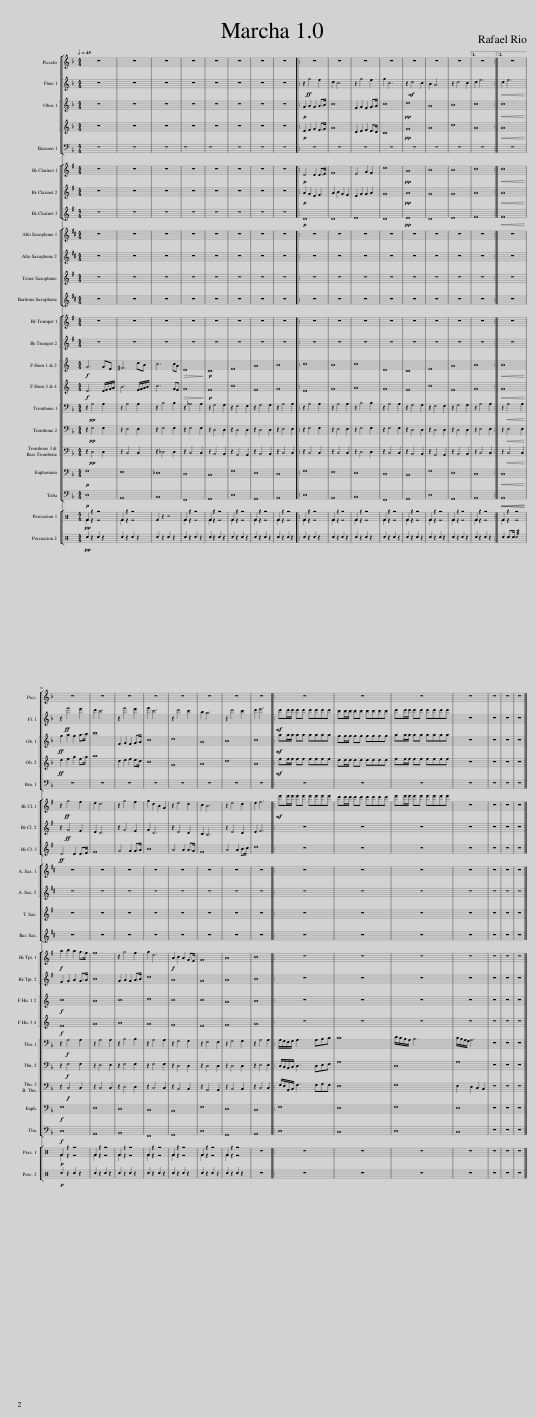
X:1
%%score [ [ 1 ] [ 2 3 ] [ ] ] [ [ 4 5 6 ] ] [ [ ] ] [ [ 7 8 ] [ 9 10 ] [ 11 12 13 ] 14 15 ] [ ( 16 17 ) 18 ]
L:1/8
Q:1/2=45
M:4/4
I:linebreak $
K:F
V:1 treble
V:2 treble
V:3 treble
V:4 treble transpose=-2
V:5 treble transpose=-2
V:6 treble transpose=-2
V:7 treble transpose=-2
V:8 treble transpose=-2
V:9 treble transpose=-7
V:10 treble transpose=-7
V:11 bass
V:12 bass
V:13 bass
V:14 bass
V:15 bass
V:16 perc
K:none
V:17 perc
K:none
V:18 perc
K:none
V:1
 z8 | z8 | z8 | z8 | z8 | %5
 z8 | z8 | z8 |: z2!ff! f4 e2 | d2 c6 | %10
 z2 f4 e2 | f2 c6 | z2!mf! d4 c2 | B2 A6 | z2 d4 c2 |1 %15
 d2 e6 :|2!<(! d2 e6!<)! ||$ z2!ff! f'4 e'2 | d'2 c'6 | z2 f'4 e'2 | %20
 f'2 c'6 | z2 d'4 c'2 | b2 a6 | z2 d'4 c'2 | d'2 e'6 |: %25
!mf! d'd'/d'/ d'd' d'd'd'd' | c'c'/c'/ c'c' c'c'c'c' | d'd'/d'/ d'd' d'd'd'd' | z8 | z8 | %30
 z8 | z8 |] %32
V:2
 z8 | z8 | z8 | z8 | z8 | %5
 z8 | z8 | z8 |:!p! G2 A2 G2 A>B | c8 | %10
 F2 G2 F2 G>A | c8 |!pp! d8 | A8 | B8 |1 %15
 c8 :|2!<(! c8!<)! ||$!ff! g2 a2 g2 a>b | c'8 | F2 G2 F2 G>A | %20
 c8 | d8 | A8 | B8 | c8 |: %25
!mf! aa/a/ aa aaaa | gg/g/ gg gggg | aa/a/ aa aaaa | z8 | z8 | %30
 z8 | z8 |] %32
V:3
 z8 | z8 | z8 | z8 | z8 | %5
 z8 | z8 | z8 |:!p! E2 F2 G2 F>G | A8 | %10
 D2 E2 F2 E>D | C8 |!pp! G8 | A8 | d8 |1 %15
 A8 :|2!<(! A8!<)! ||$!ff! e2 f2 g2 f>g | a8 | d2 e2 f2 e>d | %20
 c8 | G8 | A8 | d8 | A8 |: %25
!mf! ff/f/ ff ffff | ee/e/ ee eeee | ff/f/ ff ffff | z8 | z8 | %30
 z8 | z8 |] %32
V:4
[K:G] z8 | z8 | z8 | z8 | z8 | %5
 z8 | z8 | z8 |:!p! D4 D2 D>E | F8 | %10
 E4 G2 F2 | d8 |!pp! A8 | B8 | B8 |1 %15
 c8 :|2!<(! c8!<)! ||$ z2!ff! g4 f2 | e2 d6 | z2 g4 f2 | %20
 g2 d2 B2 G2 | z2 e4 d2 | c2 B6 | z2 e4 d2 | e2 f6 |: %25
!mf! e'e'/e'/ e'e' e'e'e'e' | d'd'/d'/ d'd' d'd'd'd' | e'e'/e'/ e'e' e'e'e'e' | z8 | z8 | %30
 z8 | z8 |] %32
V:5
[K:G] z8 | z8 | z8 | z8 | z8 | %5
 z8 | z8 | z8 |:!p! A2 G2 E2 F2 | A2 B2 G2 F2 | %10
 E2 G2 G2 A2 | G8 |!pp! A8 | G8 | G8 |1 %15
 A8 :|2!<(! A8!<)! ||$ z2!ff! G4 F2 | E2 D6 | z2 G4 F2 | %20
 G2 D6 | z2 E4 D2 | C2 B,6 | z2 E4 D2 | E2 F6 |: %25
 z8 | z8 | z8 | z8 | z8 | %30
 z8 | z8 |] %32
V:6
[K:G] z8 | z8 | z8 | z8 | z8 | %5
 z8 | z8 | z8 |:!p! D8 | D8 | %10
 E8 | D8 |!pp! E8 | D8 | E8 |1 %15
 F8 :|2!<(! F8!<)! ||$!ff! D4 D2 D>E | F8 | G4 G2 G>A | %20
 B8 | A4 A2 A>G | F8 | A4 A2 B>c | d8 |: %25
 z8 | z8 | z8 | z8 | z8 | %30
 z8 | z8 |] %32
V:7
[K:G] z8 | z8 | z8 | z8 | z8 | %5
 z8 | z8 | z8 |: z8 | z8 | %10
 z8 | z8 | z8 | z8 | z8 |1 %15
 z8 :|2 z8 ||$!f! a2 b2 a2 g>f | f8 | z2 g4 f2 | %20
 g2 d6 |!f! A2 B2 A2 G>F | G8 | A8 | B8 |: %25
 z8 | z8 | z8 | z8 | z8 | %30
 z8 | z8 |] %32
V:8
[K:G] z8 | z8 | z8 | z8 | z8 | %5
 z8 | z8 | z8 |: z8 | z8 | %10
 z8 | z8 | z8 | z8 | z8 |1 %15
 z8 :|2 z8 ||$ F2 G2 A2 G>A | B8 | G2 A2 G2 A>B | %20
 d8 | A8 | G8 | A8 | B8 |: %25
 z8 | z8 | z8 | z8 | z8 | %30
 z8 | z8 |] %32
V:9
[K:C]!f! G6 GE | ^F6 dB | c6 cA |!>(! D8!>)! |!p! C8 | %5
 E8 | A8 | B8 |: c8 | B8 | %10
 c8 | D8 | C8 | E8 | A8 |1 %15
 B8 :|2!<(! B8!<)! ||$!f! c8 | B8 | c8 | %20
 d8 | c8 | c8 | A8 | B8 |: %25
 z8 | z8 | z8 | z8 | z8 | %30
 z8 | z8 |] %32
V:10
[K:C]!f! E6 E/F/G/A/ | B6 F/G/A/B/ | c6 GF |!>(! G8!>)! |!p! F8 | %5
 c8 | F8 | G8 |: E8 | G8 | %10
 A8 | G8 | F8 | c8 | F8 |1 %15
 G8 :|2!<(! G8!<)! ||$!f! E8 | G8 | A8 | %20
 G8 | F8 | E8 | F8 | G8 |: %25
 z8 | z8 | z8 | z8 | z8 | %30
 z8 | z8 |] %32
V:11
 z2!pp! A,4 A,2 | z2 A,4 A,2 | z2 B,4 B,2 | z2 _A,4 A,2 | z2 G,4 G,2 | %5
 z2 F,4 F,2 | z2 G,4 G,2 | z2 A,4 A,2 |: z2 A,4 A,2 | z2 A,4 A,2 | %10
 z2 B,4 B,2 | z2 A,4 A,2 | z2 G,4 G,2 | z2 F,4 F,2 | z2 G,4 G,2 |1 %15
 z2 A,4 A,2 :|2 z2!<(! A,4 A,2!<)! ||$ z2!f! A,4 A,2 | z2 A,4 A,2 | z2 B,4 B,2 | %20
 z2 A,4 A,2 | z2 G,4 G,2 | z2 F,4 F,2 | z2 G,4 G,2 | z2 A,4 A,2 |: %25
 A,/G,/F,/G,/ A,3 A,B,C | C8 | D/C/B,/A,/ B,6 | C/B,/A,/G,/ A,6 | z8 | %30
 z8 | z8 |] %32
V:12
 z2!pp! F,4 F,2 | z2 E,4 E,2 | z2 F,4 F,2 | z2 F,4 F,2 | z2 D,4 D,2 | %5
 z2 D,4 D,2 | z2 D,4 D,2 | z2 E,4 E,2 |: z2 F,4 F,2 | z2 E,4 E,2 | %10
 z2 F,4 F,2 | z2 F,4 F,2 | z2 D,4 D,2 | z2 D,4 D,2 | z2 D,4 D,2 |1 %15
 z2 E,4 E,2 :|2 z2!<(! E,4 E,2!<)! ||$ z2!f! F,4 F,2 | z2 E,4 E,2 | z2 F,4 F,2 | %20
 z2 F,4 F,2 | z2 D,4 D,2 | z2 D,4 D,2 | z2 D,4 D,2 | z2 E,4 E,2 |: %25
 D,/C,/B,,/C,/ D,3 D,E,F, | A,8 | D,8 | A,8 | z8 | %30
 z8 | z8 |] %32
V:13
 z2!pp! D,4 D,2 | z2 C,4 C,2 | z2 _D,4 D,2 | z2 C,4 C,2 | z2 B,,4 B,,2 | %5
 z2 A,,4 A,,2 | z2 B,,4 B,,2 | z2 C,4 C,2 |: z2 C,4 C,2 | z2 C,4 C,2 | %10
 z2 D,4 D,2 | z2 C,4 C,2 | z2 B,,4 B,,2 | z2 A,,4 A,,2 | z2 B,,4 B,,2 |1 %15
 z2 C,4 C,2 :|2 z2!<(! C,4 C,2!<)! ||$ z2!f! C,4 C,2 | z2 C,4 C,2 | z2 D,4 D,2 | %20
 z2 C,4 C,2 | z2 B,,4 B,,2 | z2 A,,4 A,,2 | z2 B,,4 B,,2 | z2 C,4 C,2 |: %25
 F,/E,/A,,/B,,/ F,3 F,G,F, | E,8 | F,8 | E,2 D,2 C,2 B,,2 | z8 | %30
 z8 | z8 |] %32
V:14
!p! F,8 | E,8 | _D,8 | C,8 | B,,8 | %5
 F,8 | D,8 | C,8 |: F,8 | E,8 | %10
 D,8 | C,8 | B,,8 | F,8 | D,8 |1 %15
 C,8 :|2!<(! C,8!<)! ||$!f! F,8 | E,8 | D,8 | %20
 C,8 | B,,8 | F,8 | D,8 | C,8 |: %25
 F,8 | E,8 | F,8 | E,8 | z8 | %30
 z8 | z8 |] %32
V:15
!p! D,8 | A,,8 | B,,8 | F,,8 | G,,8 | %5
 D,8 | G,,8 | A,,8 |: D,8 | A,,8 | %10
 B,,8 | F,,8 | G,,8 | D,8 | G,,8 |1 %15
 A,,8 :|2!<(!!<(! A,,8!<)!!<)! ||$!f! D,8 | A,,8 | B,,8 | %20
 F,,8 | G,,8 | D,8 | G,,8 | A,,8 |: %25
 D,8 | C,8 | D,8 | C,8 | z8 | %30
 z8 | z8 |] %32
V:16
[K:C]!pp! F2 z2 z4 | F2 z2 z4 | F2 z2 z4 | F2 z2 z4 | F2 z2 z4 | %5
 F2 z2 z4 | F2 z2 z4 | F2 z2 z4 |: F2 z2 z4 | F2 z2 z4 | %10
 F2 z2 z4 | F2 z2 z4 | F2 z2 z4 | F2 z2 z4 | F2 z2 z4 |1 %15
 F2 z2 z4 :|2 F2 z2 z4 ||$!p! F2 z2 z4 | F2 z2 z4 | F2 z2 z4 | %20
 F2 z2 z4 | F2 z2 z4 | F2 z2 z4 | F2 z2 z4 | z8 |: %25
 z8 | z8 | z8 | z8 | z8 | %30
 z8 | z8 |] %32
V:17
[K:C] F2 z2 z4 | F2 z2 z4 | x8 | F2 z2 z4 | F2 z2 z4 | %5
 F2 z2 z4 | F2 z2 z4 | F2 z2 z4 |: F2 z2 z4 | F2 z2 z4 | %10
 F2 z2 z4 | F2 z2 z4 | F2 z2 z4 | F2 z2 z4 | F2 z2 z4 |1 %15
 F2 z2 z4 :|2 F2 z2 z4 ||$ F2 z2 z4 | F2 z2 z4 | F2 z2 z4 | %20
 F2 z2 z4 | F2 z2 z4 | F2 z2 z4 | F2 z2 z4 | x8 |: %25
 x8 | x8 | x8 | x8 | x8 | %30
 x8 | x8 |] %32
V:18
[K:C]!pp! c2 z2 c2 z2 | c2 z2 c2 z2 | c2 z2 c2 z2 | c2 z2 c2 z2 | c2 z2 c2 z2 | %5
 c2 z2 c2 z2 | c2 z2 c2 z2 | c2 z2 c2 z2 |: c2 z2 c2 z2 | c2 z2 c2 z2 | %10
 c2 z2 c2 z2 | c2 z2 c2 z2 | c2 z2 c2 z2 | c2 z2 c2 z2 | c2 z2 c2 z2 |1 %15
 c2 z2 c2 z2 :|2 c2 c>c !///!c4 ||$!p! c2 z2 c2 z2 | c2 z2 c2 z2 | c2 z2 c2 z2 | %20
 c2 z2 c2 z2 | c2 z2 c2 z2 | c2 z2 c2 z2 | c2 z2 c2 z2 | z8 |: %25
 z8 | z8 | z8 | z8 | z8 | %30
 z8 | z8 |] %32
